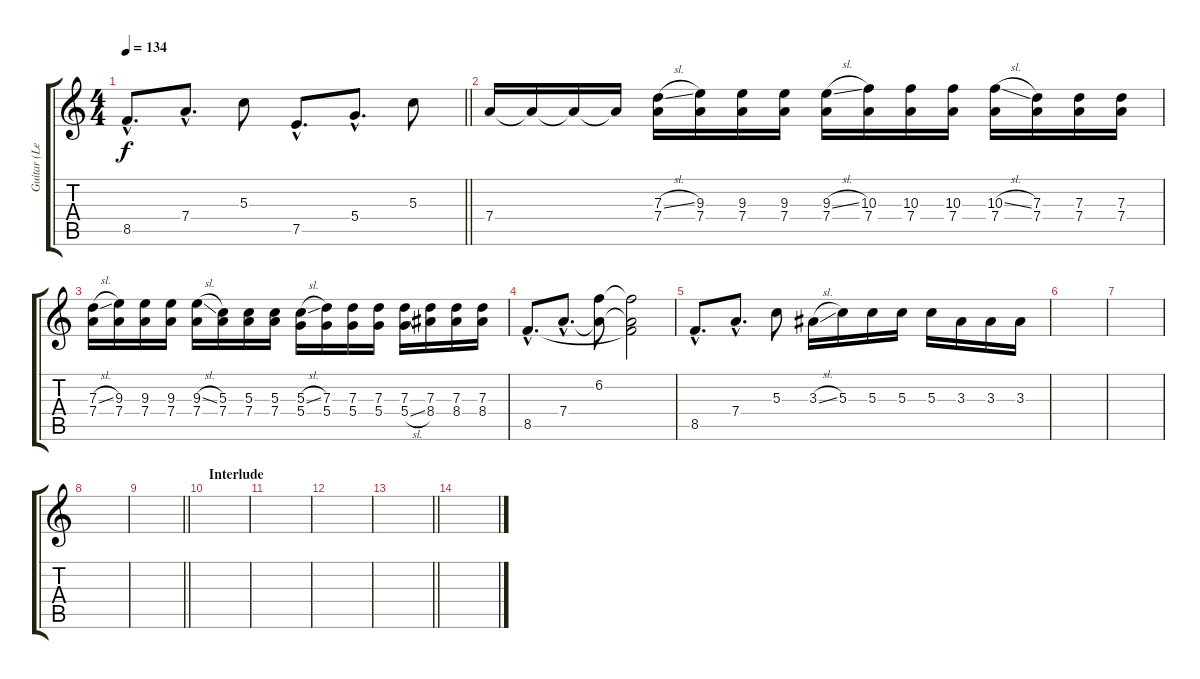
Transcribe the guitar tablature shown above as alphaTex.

\track ("Guitar (Lead)" "Guitar (Le") {instrument distortionguitar}
\staff {score tabs}
\tuning (E4 B3 G3 D3 A2 D2) {hide}
\ts (4 4)
\tempo 134
\clef g2
\barLineRight lightlight
\ks c
8.5{hac}.8{d dy f} 7.4{hac}.8{d} 5.3.8 7.5{hac}.8{d} 5.4{hac}.8{d} 5.3.8 |
\section ("" "")
7.4.16 7.4{t}.16 7.4{t}.16 7.4{t}.16 (7.3{sl} 7.4).16 (9.3 7.4).16 (9.3 7.4).16 (9.3 7.4).16 (9.3{sl} 7.4).16 (10.3 7.4).16 (10.3 7.4).16 (10.3 7.4).16 (10.3{sl} 7.4).16 (7.3 7.4).16 (7.3 7.4).16 (7.3 7.4).16 |
(7.3{sl} 7.4).16 (9.3 7.4).16 (9.3 7.4).16 (9.3 7.4).16 (9.3{sl} 7.4).16 (5.3 7.4).16 (5.3 7.4).16 (5.3 7.4).16 (5.3{sl} 5.4).16 (7.3 5.4).16 (7.3 5.4).16 (7.3 5.4).16 (7.3 5.4{sl}).16 (7.3 8.4).16 (7.3 8.4).16 (7.3 8.4).16 |
8.5{hac}.8{d} 7.4{hac}.8{d} (6.2 7.4{t}).8 (6.2{t} 7.4{t} 8.5{t}).2 |
8.5{hac}.8{d} 7.4{hac}.8{d} 5.3.8 3.3{sl}.16 5.3.16 5.3.16 5.3.16 5.3.16 3.3.16 3.3.16 3.3.16 |
|
|
|
\barLineRight lightlight
|
\section ("" "Interlude")
|
|
|
\barLineRight lightlight
|
\section ("" "")
